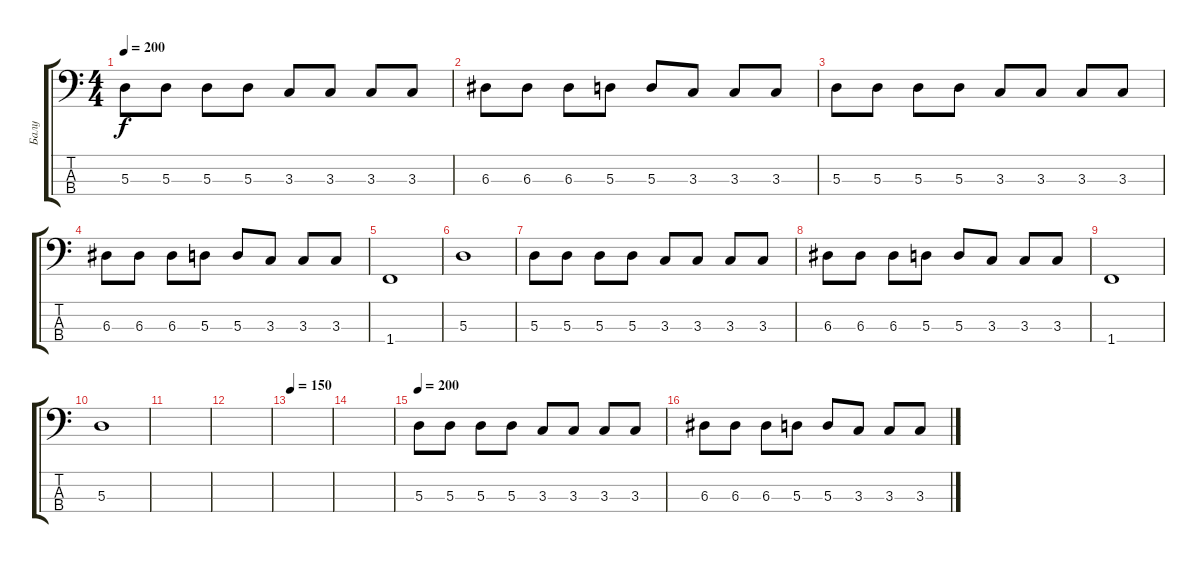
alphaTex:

\track ("Балу" "Балу") {instrument electricbasspick}
\staff {score tabs}
\tuning (G2 D2 A1 E1) {hide}
\ts (4 4)
\tempo 200
\clef f4
\ks c
5.3.8{dy f} 5.3.8 5.3.8 5.3.8 3.3.8 3.3.8 3.3.8 3.3.8 |
6.3.8 6.3.8 6.3.8 5.3.8 5.3.8 3.3.8 3.3.8 3.3.8 |
5.3.8 5.3.8 5.3.8 5.3.8 3.3.8 3.3.8 3.3.8 3.3.8 |
6.3.8 6.3.8 6.3.8 5.3.8 5.3.8 3.3.8 3.3.8 3.3.8 |
1.4.1 |
5.3.1 |
5.3.8 5.3.8 5.3.8 5.3.8 3.3.8 3.3.8 3.3.8 3.3.8 |
6.3.8 6.3.8 6.3.8 5.3.8 5.3.8 3.3.8 3.3.8 3.3.8 |
1.4.1 |
5.3.1 |
|
|
\tempo 150
|
|
\tempo 200
5.3.8 5.3.8 5.3.8 5.3.8 3.3.8 3.3.8 3.3.8 3.3.8 |
6.3.8 6.3.8 6.3.8 5.3.8 5.3.8 3.3.8 3.3.8 3.3.8
